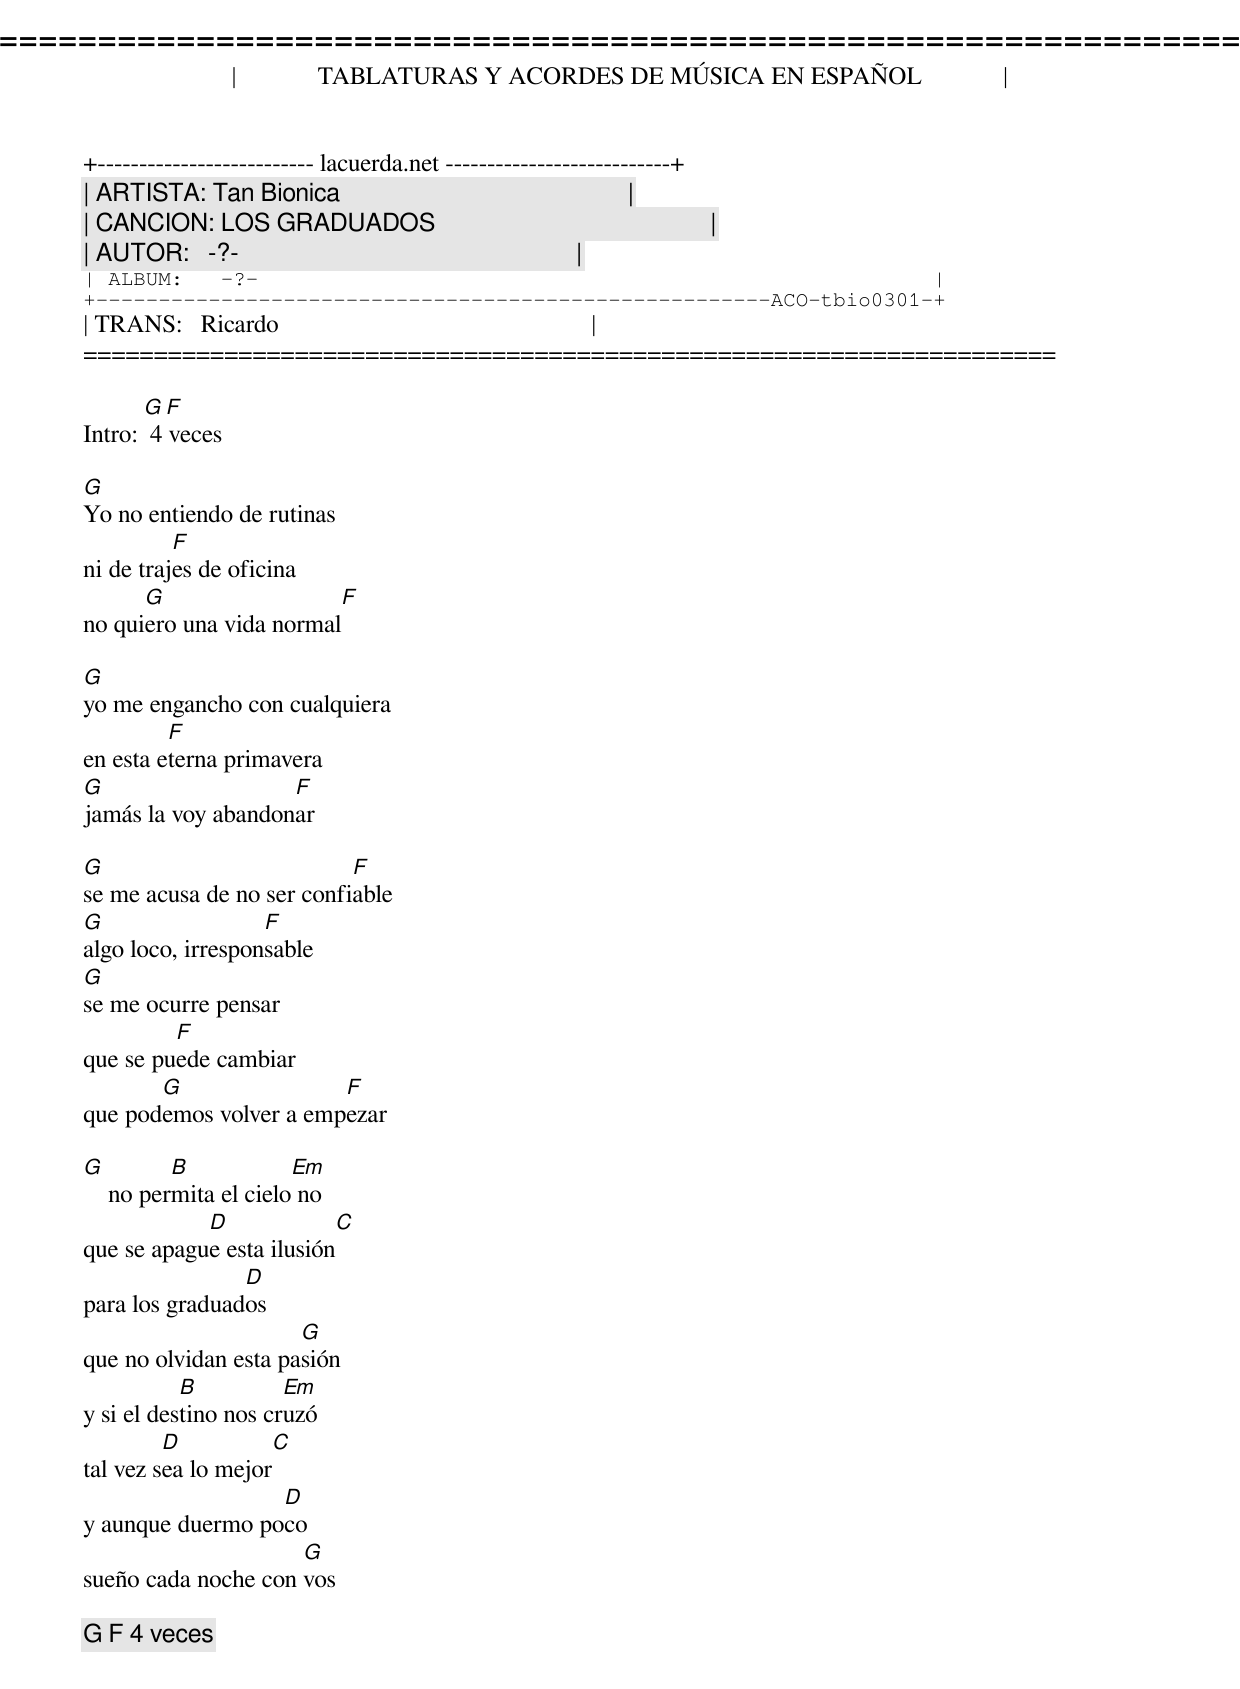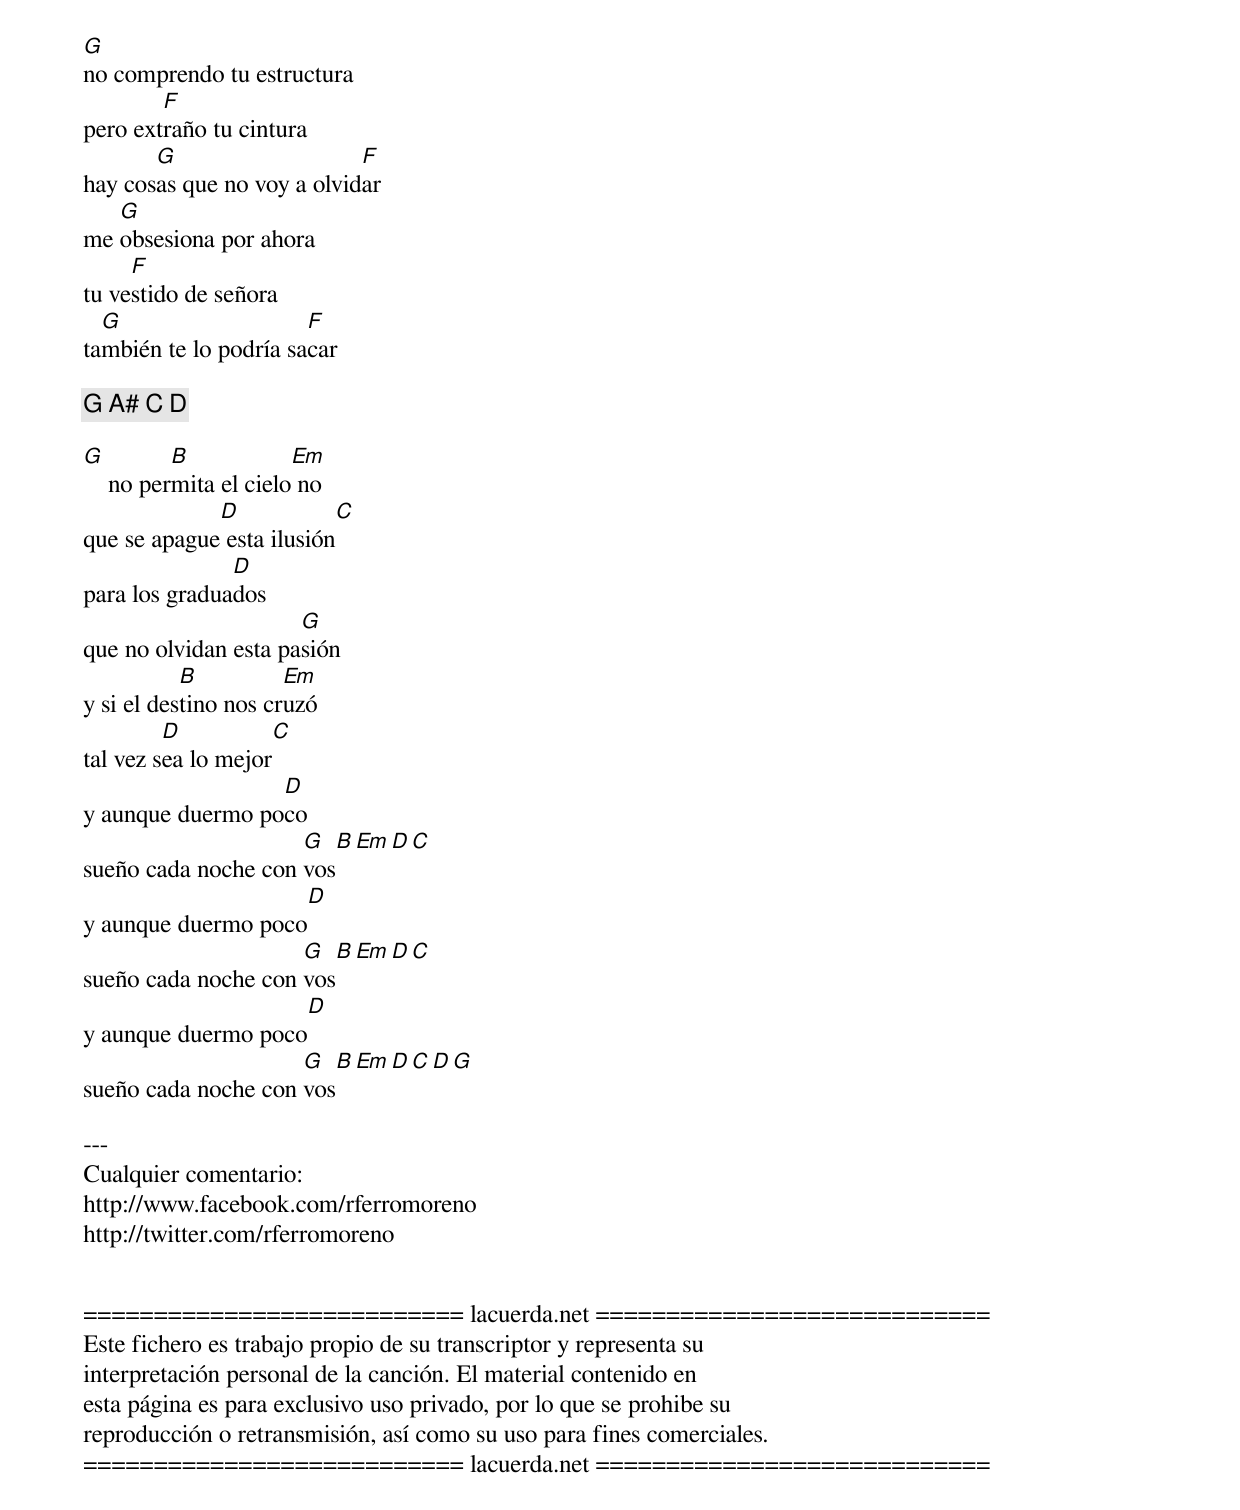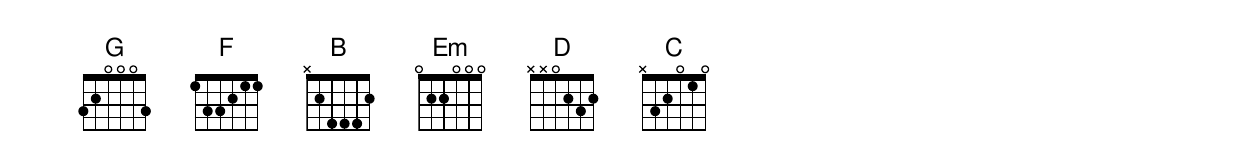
=====================================================================
|             TABLATURAS Y ACORDES DE MÚSICA EN ESPAÑOL             |
+-------------------------- lacuerda.net ---------------------------+
| ARTISTA: Tan Bionica                                              |
| CANCION: LOS GRADUADOS                                            |
| AUTOR:   -?-                                                      |
| ALBUM:   -?-                                                      |
+------------------------------------------------------ACO-tbio0301-+
| TRANS:   Ricardo                                                  |
=====================================================================

Intro: [G F] 4 veces

G
Yo no entiendo de rutinas
          F
ni de trajes de oficina
      G                  F
no quiero una vida normal

G
yo me engancho con cualquiera
         F
en esta eterna primavera
G                   F
jamás la voy abandonar

G                          F
se me acusa de no ser confiable
G                  F
algo loco, irresponsable
G
se me ocurre pensar
         F
que se puede cambiar
       G                F
que podemos volver a empezar

G         B            Em
    no permita el cielo no
            D              C
que se apague esta ilusión
                D
para los graduados
                      G
que no olvidan esta pasión
           B          Em
y si el destino nos cruzó
         D          C
tal vez sea lo mejor
                  D
y aunque duermo poco
                     G
sueño cada noche con vos

[G F] 4 veces

G
no comprendo tu estructura
        F
pero extraño tu cintura
       G                    F
hay cosas que no voy a olvidar
   G
me obsesiona por ahora
     F
tu vestido de señora
  G                    F
también te lo podría sacar

[G A# C D]

G         B            Em
    no permita el cielo no
             D              C
que se apague esta ilusión
               D
para los graduados
                      G
que no olvidan esta pasión
           B          Em
y si el destino nos cruzó
         D          C
tal vez sea lo mejor
                  D
y aunque duermo poco
                     G    B Em D C
sueño cada noche con vos
                     D
y aunque duermo poco
                     G    B Em D C
sueño cada noche con vos
                     D
y aunque duermo poco
                     G    B Em D C D G
sueño cada noche con vos

---
Cualquier comentario:
http://www.facebook.com/rferromoreno
http://twitter.com/rferromoreno


=========================== lacuerda.net ============================
Este fichero es trabajo propio de su transcriptor y representa su
interpretación personal de la canción. El material contenido en
esta página es para exclusivo uso privado, por lo que se prohibe su
reproducción o retransmisión, así como su uso para fines comerciales.
=========================== lacuerda.net ============================
